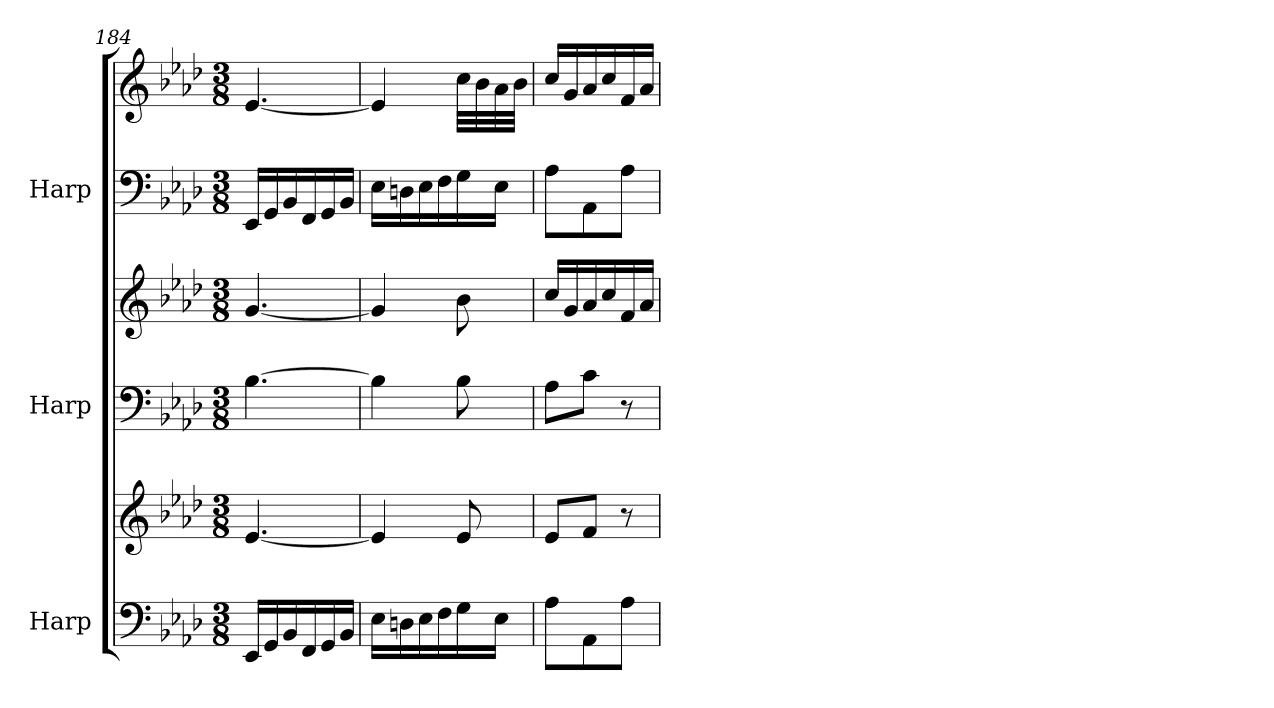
**kern	**kern	**kern	**kern	**kern	**kern
*part3	*part3	*part2	*part2	*part1	*part1
*staff6	*staff5	*staff4	*staff3	*staff2	*staff1
*I"Harp	*	*I"Harp	*	*I"Harp	*
*I'Hp	*	*I'Hp	*	*I'Hp	*
*clefF4	*clefG2	*clefF4	*clefG2	*clefF4	*clefG2
*k[b-e-a-d-]	*k[b-e-a-d-]	*k[b-e-a-d-]	*k[b-e-a-d-]	*k[b-e-a-d-]	*k[b-e-a-d-]
*M3/8	*M3/8	*M3/8	*M3/8	*M3/8	*M3/8
=184	=184	=184	=184	=184	=184
16EE-/LL	[4.e-/	[4.B-\	[4.g/	16EE-/LL	[4.e-/
16GG/	.	.	.	16GG/	.
16BB-/	.	.	.	16BB-/	.
16FF/	.	.	.	16FF/	.
16GG/	.	.	.	16GG/	.
16BB-/JJ	.	.	.	16BB-/JJ	.
=185	=185	=185	=185	=185	=185
16E-\LL	4e-/]	4B-\]	4g/]	16E-\LL	4e-/]
16Dn\	.	.	.	16Dn\	.
16E-\	.	.	.	16E-\	.
16F\	.	.	.	16F\	.
16G\	8e-/	8B-\	8b-\	16G\	32cc\LLL
.	.	.	.	.	32b-\
16E-\JJ	.	.	.	16E-\JJ	32a-\
.	.	.	.	.	32b-\JJJ
=186	=186	=186	=186	=186	=186
8A-\L	8e-/L	8A-\L	16cc/LL	8A-\L	16cc/LL
.	.	.	16g/	.	16g/
8AA-\	8f/J	8c\J	16a-/	8AA-\	16a-/
.	.	.	16cc/	.	16cc/
8A-\J	8r	8r	16f/	8A-\J	16f/
.	.	.	16a-/JJ	.	16a-/JJ
=	=	=	=	=	=
*-	*-	*-	*-	*-	*-
